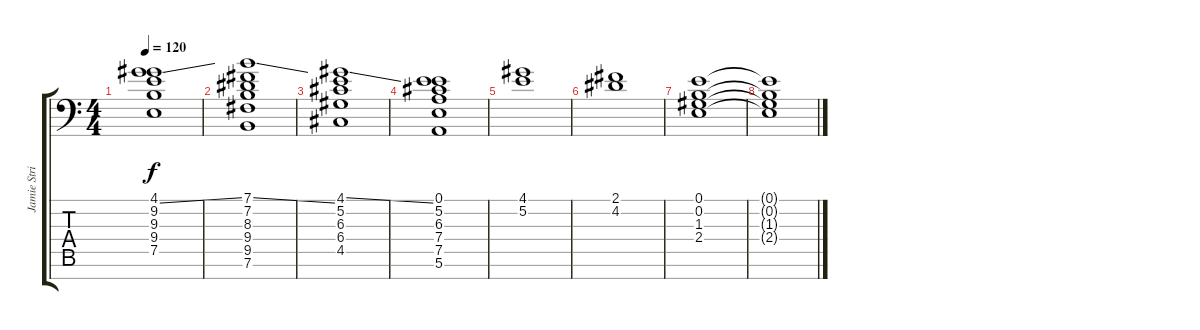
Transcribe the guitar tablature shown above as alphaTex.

\track ("Jamie Strings" "Jamie Stri") {instrument synthstrings1}
\staff {score tabs}
\tuning (E4 B3 G3 D3 A2 E2 E1) {hide}
\ts (4 4)
\tempo 120
\clef f4
\ks c
(4.1{ss} 9.2 9.3 9.4 7.5).1{dy f} |
(7.1{ss} 7.2 8.3 9.4 9.5 7.6).1 |
(4.1{ss} 5.2 6.3 6.4 4.5).1 |
(0.1 5.2 6.3 7.4 7.5 5.6).1 |
(4.1 5.2).1 |
(2.1 4.2).1 |
(0.1 0.2 1.3 2.4).1 |
(0.1{t} 0.2{t} 1.3{t} 2.4{t}).1
